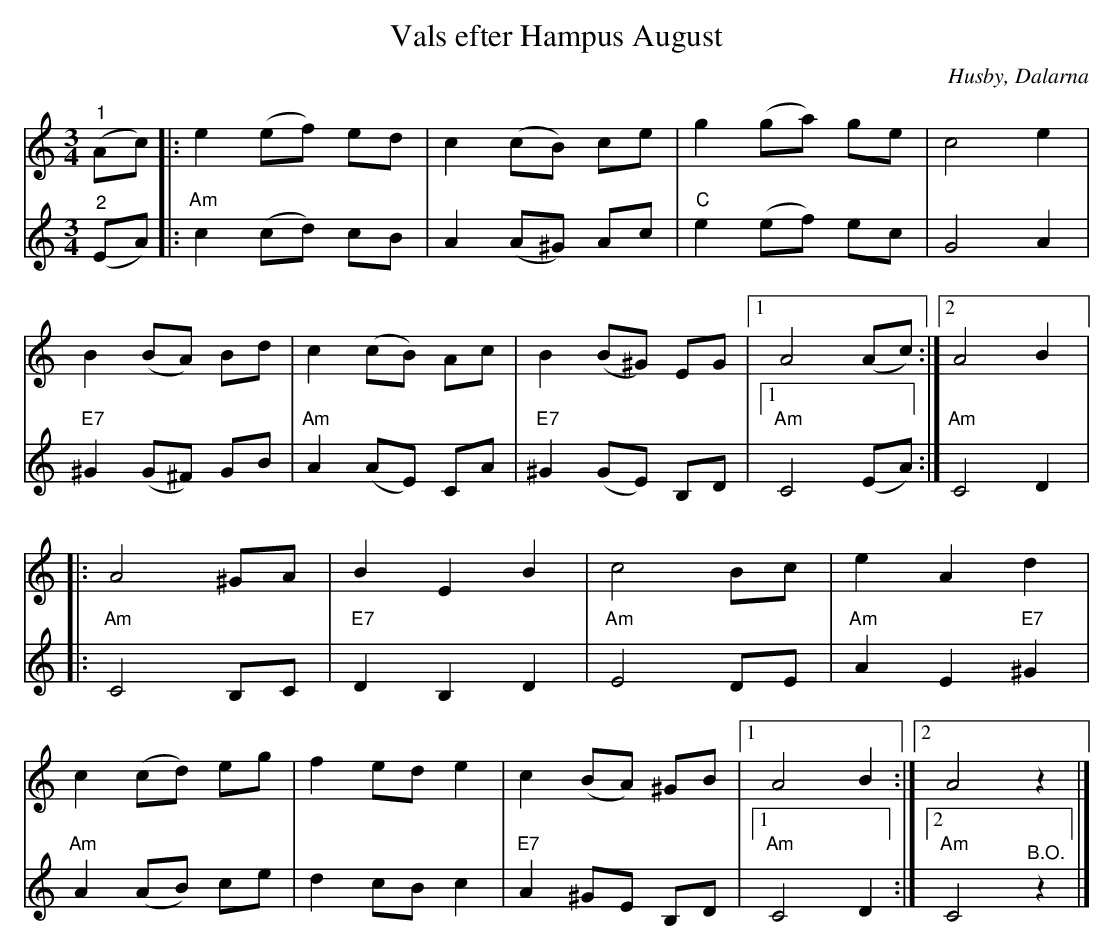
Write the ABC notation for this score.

X:1
T:Vals efter Hampus August
O:Husby, Dalarna
L:1/8
M:3/4
K:Am
V:1
"^1" (Ac) |: e2 (ef) ed | c2 (cB) ce | g2 (ga) ge | c4 e2 |
B2 (BA) Bd | c2 (cB) Ac | B2 (B^G) EG |1 A4 (Ac) :|2 A4 B2 |:
A4 ^GA | B2 E2 B2 | c4 Bc | e2 A2 d2 |
c2 (cd) eg | f2 ed e2 | c2 (BA) ^GB |1 A4 B2 :|2 A4 z2 |]
V:2
"^2" (EA) |:"Am" c2 (cd) cB | A2 (A^G) Ac |"C" e2 (ef) ec | G4 A2 |
"E7" ^G2 (G^F) GB | "Am" A2 (AE) CA |"E7" ^G2 (GE) B,D |1"Am" C4 (EA) :|"Am" C4 D2 |:
"Am" C4 B,C | "E7" D2 B,2 D2 |"Am" E4 DE |"Am" A2 E2"E7" ^G2 |
"Am" A2 (AB) ce | d2 cB c2 | "E7" A2 ^GE B,D |1"Am" C4 D2 :|2"Am" C4"^B.O." z2 |]
